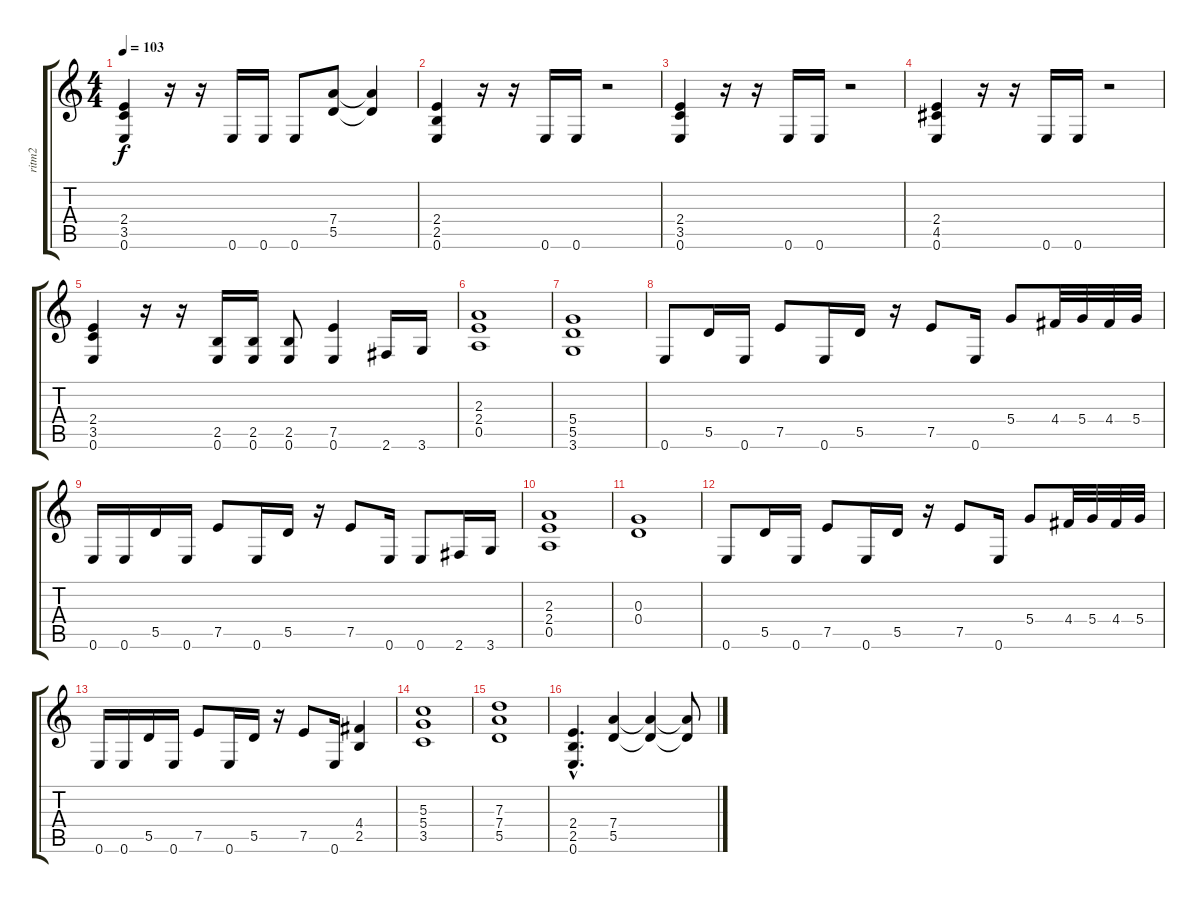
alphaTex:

\track ("ritm2" "ritm2") {instrument electricguitarmuted}
\staff {score tabs}
\tuning (E4 B3 G3 D3 A2 E2) {hide}
\ts (4 4)
\tempo 103
\clef g2
\ks c
(2.4 3.5 0.6).4{dy f} r.16 r.16 0.6.16 0.6.16 0.6.8 (7.4 5.5).8 (7.4{t} 5.5{t}).4 |
(2.4 2.5 0.6).4 r.16 r.16 0.6.16 0.6.16 r.2 |
(2.4 3.5 0.6).4 r.16 r.16 0.6.16 0.6.16 r.2 |
(2.4 4.5 0.6).4 r.16 r.16 0.6.16 0.6.16 r.2 |
(2.4 3.5 0.6).4 r.16 r.16 (2.5 0.6).16 (2.5 0.6).16 (2.5 0.6).8 (7.5 0.6).4 2.6.16 3.6.16 |
(2.3 2.4 0.5).1 |
(5.4 5.5 3.6).1 |
0.6.8 5.5.16 0.6.16 7.5.8 0.6.16 5.5.16 r.16 7.5.8 0.6.16 5.4.8 4.4.32 5.4.32 4.4.32 5.4.32 |
0.6.16 0.6.16 5.5.16 0.6.16 7.5.8 0.6.16 5.5.16 r.16 7.5.8 0.6.16 0.6.8 2.6.16 3.6.16 |
(2.3 2.4 0.5).1 |
(0.3 0.4).1 |
0.6.8 5.5.16 0.6.16 7.5.8 0.6.16 5.5.16 r.16 7.5.8 0.6.16 5.4.8 4.4.32 5.4.32 4.4.32 5.4.32 |
0.6.16 0.6.16 5.5.16 0.6.16 7.5.8 0.6.16 5.5.16 r.16 7.5.8 0.6.16 (4.4 2.5).4 |
(5.3 5.4 3.5).1 |
(7.3 7.4 5.5).1 |
(2.4{hac} 2.5{hac} 0.6{hac}).4{d} (7.4 5.5).4 (7.4{t} 5.5{t}).4 (7.4{t} 5.5{t}).8
